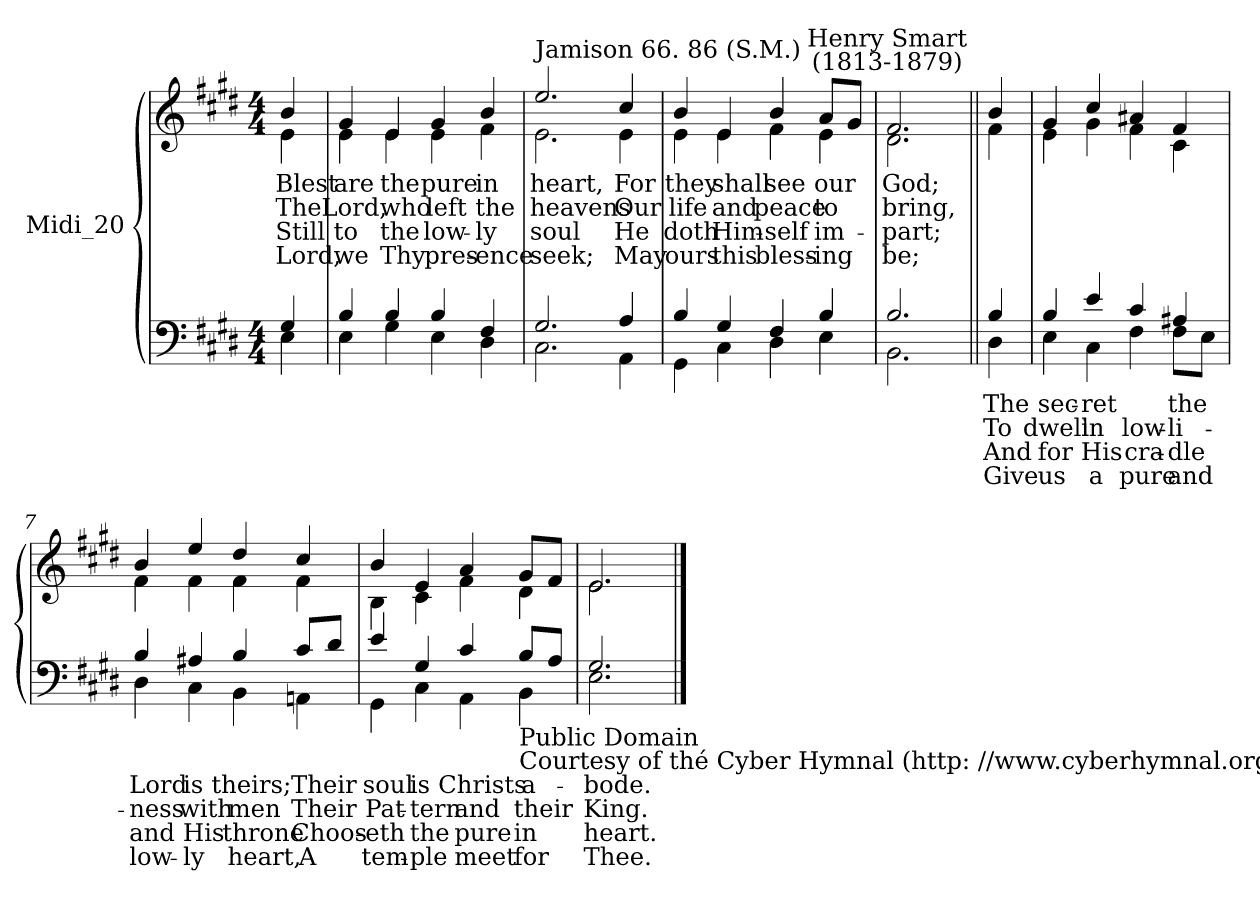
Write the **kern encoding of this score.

**kern	**text	**text	**text	**text	**kern	**text	**text	**text	**text
*part2	*part2	*part2	*part2	*part2	*part1	*part1	*part1	*part1	*part1
*staff2	*staff2	*staff2	*staff2	*staff2	*staff1	*staff1	*staff1	*staff1	*staff1
*I"Midi_20	*	*	*	*	*I"Midi_20	*	*	*	*
*clefF4	*	*	*	*	*clefG2	*	*	*	*
*k[f#c#g#d#]	*	*	*	*	*k[f#c#g#d#]	*	*	*	*
*E:	*	*	*	*	*E:	*	*	*	*
*M4/4	*	*	*	*	*M4/4	*	*	*	*
=	=	=	=	=	=	=	=	=	=
*^	*	*	*	*	*	*	*	*	*
!	!	!	!	!	!	!LO:TX:a:cj:t=Blest are the pure in heart	!	!	!	!
!	!	!	!	!	!	!LO:TX:a:cj:t=John Keble\n(1792-1866)	!	!	!	!
!	!	!	!	!	!	!	!LO:LY:b	!LO:LY:b	!LO:LY:b	!LO:LY:b
*	*	*	*	*	*	*^	*	*	*	*
4G#/	4E\	.	.	.	.	4b/	4e\	Blest	The	Still	Lord,
=1	=1	=1	=1	=1	=1	=1	=1	=1	=1	=1	=1
!	!	!	!	!	!	!	!	!LO:LY:b	!LO:LY:b	!LO:LY:b	!LO:LY:b
4B/	4E\	.	.	.	.	4g#/	4e\	are	Lord,	to	we
!	!	!	!	!	!	!	!	!LO:LY:b	!LO:LY:b	!LO:LY:b	!LO:LY:b
4B/	4G#\	.	.	.	.	4e/	4e\	the	who	the	Thy
!	!	!	!	!	!	!	!	!LO:LY:b	!LO:LY:b	!LO:LY:b	!LO:LY:b
4B/	4E\	.	.	.	.	4g#/	4e\	pure	left	low-	-pres-
!	!	!	!	!	!	!	!	!LO:LY:b	!LO:LY:b	!LO:LY:b	!LO:LY:b
4F#/	4D#\	.	.	.	.	4b/	4f#\	-in	the	ly	ence
=2	=2	=2	=2	=2	=2	=2	=2	=2	=2	=2	=2
!	!	!	!	!	!	!LO:TX:a:t=Jamison 66. 86 (S.M.)	!	!	!	!	!
!	!	!	!	!	!	!	!	!LO:LY:b	!LO:LY:b	!LO:LY:b	!LO:LY:b
2.G#/	2.C#\	.	.	.	.	2.ee/	2.e\	heart,	heavens	soul	seek;
!	!	!	!	!	!	!	!	!LO:LY:b	!LO:LY:b	!LO:LY:b	!LO:LY:b
4A/	4AA\	.	.	.	.	4cc#/	4e\	For	Our	He	May
=3	=3	=3	=3	=3	=3	=3	=3	=3	=3	=3	=3
!	!	!	!	!	!	!	!	!LO:LY:b	!LO:LY:b	!LO:LY:b	!LO:LY:b
4B/	4GG#\	.	.	.	.	4b/	4e\	they	life	doth	ours
!	!	!	!	!	!	!	!	!LO:LY:b	!LO:LY:b	!LO:LY:b	!LO:LY:b
4G#/	4C#\	.	.	.	.	4e/	4e\	shall	and	Him-	-this
!	!	!	!	!	!	!	!	!LO:LY:b	!LO:LY:b	!LO:LY:b	!LO:LY:b
4F#/	4D#\	.	.	.	.	4b/	4f#\	see	peace	self	bless-
!	!	!	!	!	!	!	!	!LO:LY:b	!LO:LY:b	!LO:LY:b	!LO:LY:b
4B/	4E\	.	.	.	.	8a/L	4e\	-our	to	im-	ing
.	.	.	.	.	.	8g#/J	.	.	.	.	.
=4	=4	=4	=4	=4	=4	=4	=4	=4	=4	=4	=4
!	!	!	!	!	!	!LO:TX:a:cj:t=Henry Smart\n(1813-1879)	!	!	!	!	!
!	!	!	!	!	!	!	!	!LO:LY:b	!LO:LY:b	!LO:LY:b	!LO:LY:b
2.B/	2.BB\	.	.	.	.	2.f#/	2.d#\	God;	bring,	part;	be;
!!LO:LB:g=z	!!
=5||	=5||	=5||	=5||	=5||	=5||	=5||	=5||	=5||	=5||	=5||	=5||
!	!	!LO:LY:a	!LO:LY:a	!LO:LY:a	!LO:LY:a	!	!	!	!	!	!
4B/	4D#\	The	To	And	Give	4b/	4f#\	.	.	.	.
=6	=6	=6	=6	=6	=6	=6	=6	=6	=6	=6	=6
!	!	!LO:LY:a	!LO:LY:a	!LO:LY:a	!LO:LY:a	!	!	!	!	!	!
4B/	4E\	sec-	-dwell	for	us	4g#/	4e\	.	.	.	.
!	!	!LO:LY:a	!LO:LY:a	!LO:LY:a	!LO:LY:a	!	!	!	!	!	!
4e/	4C#\	ret	in	His	a	4cc#/	4g#\	.	.	.	.
!	!	!LO:LY:a	!	!	!LO:LY:a	!	!	!	!	!	!
!	!	!	!LO:LY:a	!LO:LY:a	!	!	!	!	!	!	!
4c#/	4F#\	.	low-	-cra-	pure	4a#X/	4f#\	.	.	.	.
!	!	!LO:LY:a	!LO:LY:a	!LO:LY:a	!LO:LY:a	!	!	!	!	!	!
4A#X/	8F#\L	-the	li-	dle	and	4f#/	4c#\	.	.	.	.
.	8E\J	.	.	.	.	.	.	.	.	.	.
=7	=7	=7	=7	=7	=7	=7	=7	=7	=7	=7	=7
!	!	!LO:LY:a	!LO:LY:a	!LO:LY:a	!LO:LY:a	!	!	!	!	!	!
4B/	4D#\	Lord	ness	and	low-	4b/	4f#\	.	.	.	.
!	!	!LO:LY:a	!LO:LY:a	!LO:LY:a	!LO:LY:a	!	!	!	!	!	!
4A#X/	4C#\	-is	with	His	ly	4ee/	4f#\	.	.	.	.
!	!	!LO:LY:a	!LO:LY:a	!LO:LY:a	!LO:LY:a	!	!	!	!	!	!
4B/	4BB\	theirs;	men	throne	heart,	4dd#/	4f#\	.	.	.	.
!	!	!LO:LY:a	!LO:LY:a	!LO:LY:a	!LO:LY:a	!	!	!	!	!	!
8c#/L	4AAn\	Their	Their	Choos-	A	4cc#/	4f#\	.	.	.	.
8d#/J	.	.	.	.	.	.	.	.	.	.	.
=8	=8	=8	=8	=8	=8	=8	=8	=8	=8	=8	=8
!	!	!LO:LY:a	!LO:LY:a	!LO:LY:a	!LO:LY:a	!	!	!	!	!	!
4e/	4GG#\	soul	Pat-	-eth	tem-	4b/	4B\	.	.	.	.
!	!	!LO:LY:a	!LO:LY:a	!LO:LY:a	!LO:LY:a	!	!	!	!	!	!
4G#/	4C#\	-is	tern	the	ple	4e/	4c#\	.	.	.	.
!	!	!LO:LY:a	!LO:LY:a	!LO:LY:a	!LO:LY:a	!	!	!	!	!	!
4c#/	4AA\	Christs	and	pure	meet	4a/	4f#\	.	.	.	.
!LO:TX:b:t=Public Domain\nCourtesy of thé Cyber Hymnal (http&colon; //www.cyberhymnal.org)	!	!	!	!	!	!	!	!	!	!	!
!	!	!LO:LY:a	!LO:LY:a	!LO:LY:a	!LO:LY:a	!	!	!	!	!	!
8B/L	4BB\	a-	their	in	for	8g#/L	4d#\	.	.	.	.
8A/J	.	.	.	.	.	8f#/J	.	.	.	.	.
=9	=9	=9	=9	=9	=9	=9	=9	=9	=9	=9	=9
!	!	!LO:LY:a	!LO:LY:a	!LO:LY:a	!LO:LY:a	!	!	!	!	!	!
2.G#/	2.E\	bode.	King.	heart.	Thee.	2.e/	2.e\	.	.	.	.
*v	*v	*	*	*	*	*	*	*	*	*	*
*	*	*	*	*	*v	*v	*	*	*	*
==	==	==	==	==	==	==	==	==	==
*-	*-	*-	*-	*-	*-	*-	*-	*-	*-
